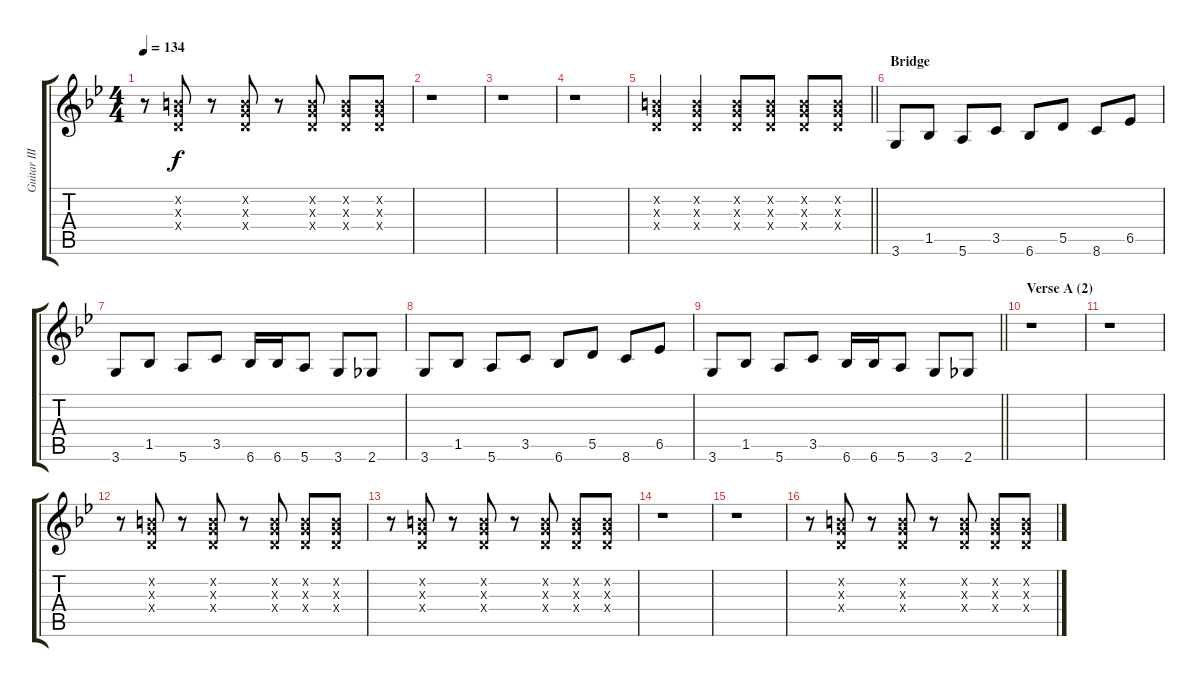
\track ("Guitar III" "Guitar III") {instrument distortionguitar}
\staff {score tabs}
\tuning (E4 B3 G3 D3 A2 E2) {hide}
\ts (4 4)
\tempo 134
\clef g2
\ks gminor
r.8{dy f} (0.2{x} 0.3{x} 0.4{x}).8 r.8 (0.2{x} 0.3{x} 0.4{x}).8 r.8 (0.2{x} 0.3{x} 0.4{x}).8 (0.2{x} 0.3{x} 0.4{x}).8 (0.2{x} 0.3{x} 0.4{x}).8 |
r.1 |
r.1 |
r.1 |
\barLineRight lightlight
(0.2{x} 0.3{x} 0.4{x}).4 (0.2{x} 0.3{x} 0.4{x}).4 (0.2{x} 0.3{x} 0.4{x}).8 (0.2{x} 0.3{x} 0.4{x}).8 (0.2{x} 0.3{x} 0.4{x}).8 (0.2{x} 0.3{x} 0.4{x}).8 |
\section ("" "Bridge")
3.6.8 1.5.8 5.6.8 3.5.8 6.6.8 5.5.8 8.6.8 6.5.8 |
3.6.8 1.5.8 5.6.8 3.5.8 6.6.16 6.6.16 5.6.8 3.6.8 2.6.8 |
3.6.8 1.5.8 5.6.8 3.5.8 6.6.8 5.5.8 8.6.8 6.5.8 |
\barLineRight lightlight
3.6.8 1.5.8 5.6.8 3.5.8 6.6.16 6.6.16 5.6.8 3.6.8 2.6.8 |
\section ("" "Verse A (2)")
r.1 |
r.1 |
r.8 (0.2{x} 0.3{x} 0.4{x}).8 r.8 (0.2{x} 0.3{x} 0.4{x}).8 r.8 (0.2{x} 0.3{x} 0.4{x}).8 (0.2{x} 0.3{x} 0.4{x}).8 (0.2{x} 0.3{x} 0.4{x}).8 |
r.8 (0.2{x} 0.3{x} 0.4{x}).8 r.8 (0.2{x} 0.3{x} 0.4{x}).8 r.8 (0.2{x} 0.3{x} 0.4{x}).8 (0.2{x} 0.3{x} 0.4{x}).8 (0.2{x} 0.3{x} 0.4{x}).8 |
r.1 |
r.1 |
r.8 (0.2{x} 0.3{x} 0.4{x}).8 r.8 (0.2{x} 0.3{x} 0.4{x}).8 r.8 (0.2{x} 0.3{x} 0.4{x}).8 (0.2{x} 0.3{x} 0.4{x}).8 (0.2{x} 0.3{x} 0.4{x}).8
